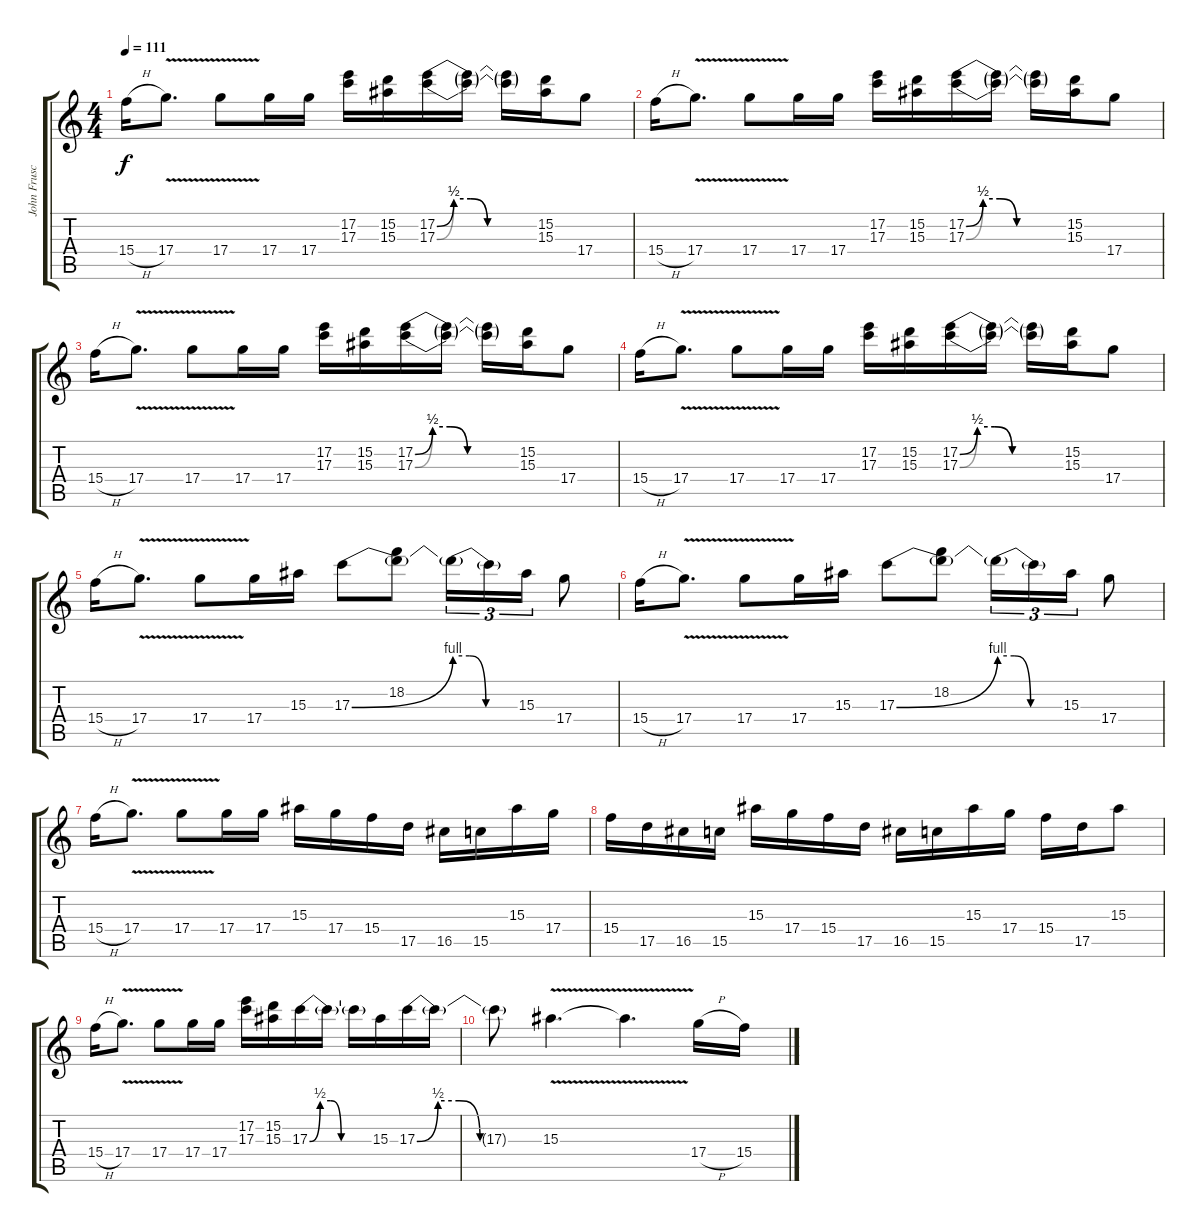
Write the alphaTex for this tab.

\track ("John Frusciante | Gtr. 2" "John Frusc") {instrument distortionguitar}
\staff {score tabs}
\tuning (E4 B3 G3 D3 A2 E2) {hide}
\ts (4 4)
\tempo 111
\clef g2
\ks c
15.4{h}.16{dy f} 17.4{v}.8{d} 17.4{v}.8 17.4.16 17.4.16 (17.2 17.3).16 (15.2 15.3).16 (17.2{be (custom 0 0 10 2 20 2 30 0 60 0)} 17.3{be (custom 0 0 10 2 20 2 30 0 60 0)}).16 (17.2{t} 17.3{t}).16 (17.2{t} 17.3{t}).16 (15.2 15.3).16 17.4.8 |
15.4{h}.16 17.4{v}.8{d} 17.4{v}.8 17.4.16 17.4.16 (17.2 17.3).16 (15.2 15.3).16 (17.2{be (custom 0 0 10 2 20 2 30 0 60 0)} 17.3{be (custom 0 0 10 2 20 2 30 0 60 0)}).16 (17.2{t} 17.3{t}).16 (17.2{t} 17.3{t}).16 (15.2 15.3).16 17.4.8 |
15.4{h}.16 17.4{v}.8{d} 17.4{v}.8 17.4.16 17.4.16 (17.2 17.3).16 (15.2 15.3).16 (17.2{be (custom 0 0 10 2 20 2 30 0 60 0)} 17.3{be (custom 0 0 10 2 20 2 30 0 60 0)}).16 (17.2{t} 17.3{t}).16 (17.2{t} 17.3{t}).16 (15.2 15.3).16 17.4.8 |
15.4{h}.16 17.4{v}.8{d} 17.4{v}.8 17.4.16 17.4.16 (17.2 17.3).16 (15.2 15.3).16 (17.2{be (custom 0 0 10 2 20 2 30 0 60 0)} 17.3{be (custom 0 0 10 2 20 2 30 0 60 0)}).16 (17.2{t} 17.3{t}).16 (17.2{t} 17.3{t}).16 (15.2 15.3).16 17.4.8 |
15.4{h}.16 17.4{v}.8{d} 17.4{v}.8 17.4.16 15.3.16 17.3{be (bend 0 0 60 4)}.8 (18.2 17.3{t}).8 17.3{be (custom 0 4 15 4 30 0 60 0) t}.16{tu (3 2)} 17.3{t}.16{tu (3 2)} 15.3.16{tu (3 2)} 17.4.8 |
15.4{h}.16 17.4{v}.8{d} 17.4{v}.8 17.4.16 15.3.16 17.3{be (bend 0 0 60 4)}.8 (18.2 17.3{t}).8 17.3{be (custom 0 4 15 4 30 0 60 0) t}.16{tu (3 2)} 17.3{t}.16{tu (3 2)} 15.3.16{tu (3 2)} 17.4.8 |
15.4{h}.16 17.4{v}.8{d} 17.4{v}.8 17.4.16 17.4.16 15.3.16 17.4.16 15.4.16 17.5.16 16.5.16 15.5.16 15.3.16 17.4.16 |
15.4.16 17.5.16 16.5.16 15.5.16 15.3.16 17.4.16 15.4.16 17.5.16 16.5.16 15.5.16 15.3.16 17.4.16 15.4.16 17.5.16 15.3.8 |
15.4{h}.16 17.4{v}.8{d} 17.4{v}.8 17.4.16 17.4.16 (17.2 17.3).16 (15.2 15.3).16 17.3{be (custom 0 0 10 2 20 2 30 0 60 0)}.16 17.3{t}.16 17.3{t}.16 15.3.16 17.3{be (custom 0 0 10 2 20 2 30 0 60 0)}.16 17.3{t}.16 |
17.3{t}.8 15.3{v}.4{d} 15.3{t}.4{d} 17.4{h}.16 15.4.16
